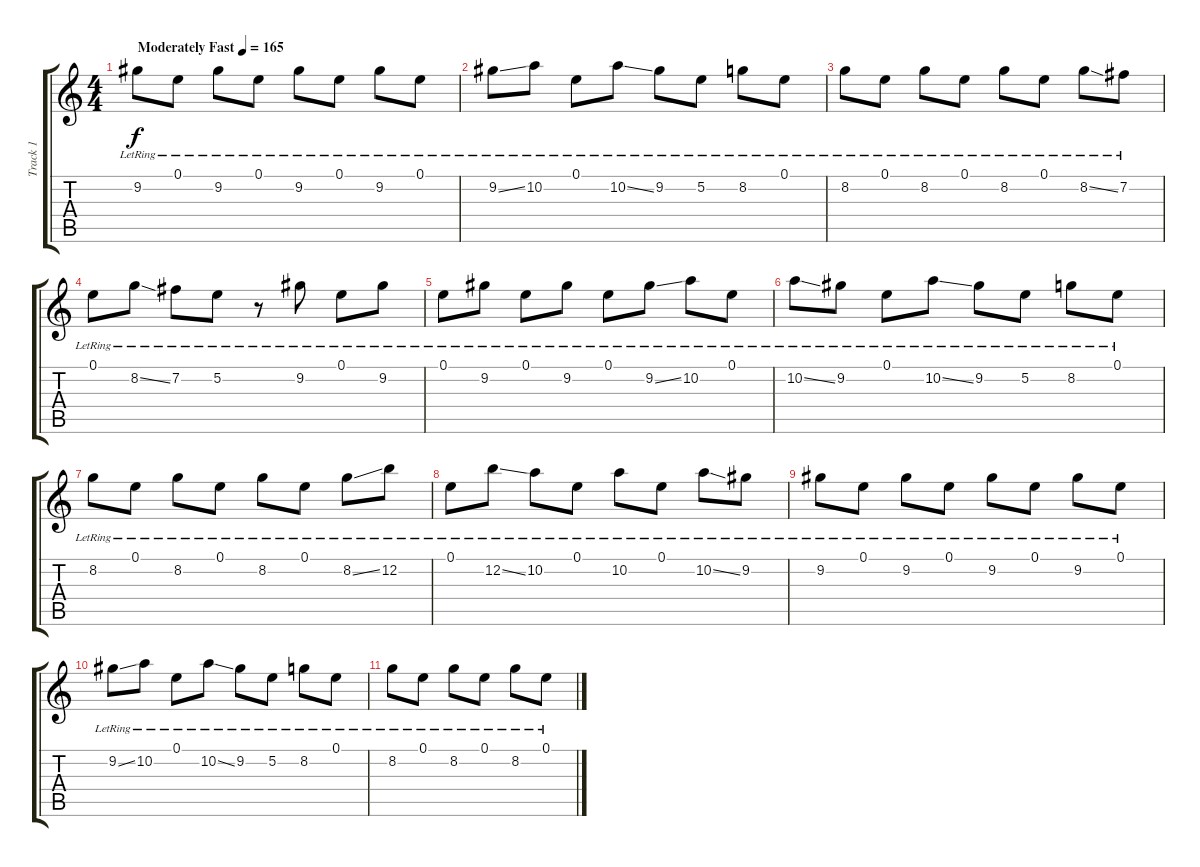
\track ("Track 1" "Track 1") {instrument electricguitarjazz}
\staff {score tabs}
\tuning (E4 B3 G3 D3 A2 E2) {hide}
\ts (4 4)
\tempo (165 "Moderately Fast")
\clef g2
\ks c
9.2{lr}.8{dy f instrument electricguitarjazz} 0.1{lr}.8 9.2{lr}.8 0.1{lr}.8 9.2{lr}.8 0.1{lr}.8 9.2{lr}.8 0.1{lr}.8 |
9.2{ss lr}.8 10.2{lr}.8 0.1{lr}.8 10.2{ss lr}.8 9.2{lr}.8 5.2{lr}.8 8.2{lr}.8 0.1{lr}.8 |
8.2{lr}.8 0.1{lr}.8 8.2{lr}.8 0.1{lr}.8 8.2{lr}.8 0.1{lr}.8 8.2{ss lr}.8 7.2{lr}.8 |
0.1{lr}.8 8.2{ss lr}.8 7.2{lr}.8 5.2{lr}.8 r.8 9.2{lr}.8 0.1{lr}.8 9.2{lr}.8 |
0.1{lr}.8 9.2{lr}.8 0.1{lr}.8 9.2{lr}.8 0.1{lr}.8 9.2{ss lr}.8 10.2{lr}.8 0.1{lr}.8 |
10.2{ss lr}.8 9.2{lr}.8 0.1{lr}.8 10.2{ss lr}.8 9.2{lr}.8 5.2{lr}.8 8.2{lr}.8 0.1{lr}.8 |
8.2{lr}.8 0.1{lr}.8 8.2{lr}.8 0.1{lr}.8 8.2{lr}.8 0.1{lr}.8 8.2{ss lr}.8 12.2{lr}.8 |
0.1{lr}.8 12.2{ss lr}.8 10.2{lr}.8 0.1{lr}.8 10.2{lr}.8 0.1{lr}.8 10.2{ss lr}.8 9.2{lr}.8 |
9.2{lr}.8 0.1{lr}.8 9.2{lr}.8 0.1{lr}.8 9.2{lr}.8 0.1{lr}.8 9.2{lr}.8 0.1{lr}.8 |
9.2{ss lr}.8 10.2{lr}.8 0.1{lr}.8 10.2{ss lr}.8 9.2{lr}.8 5.2{lr}.8 8.2{lr}.8 0.1{lr}.8 |
8.2{lr}.8 0.1{lr}.8 8.2{lr}.8 0.1{lr}.8 8.2{lr}.8 0.1{lr}.8
